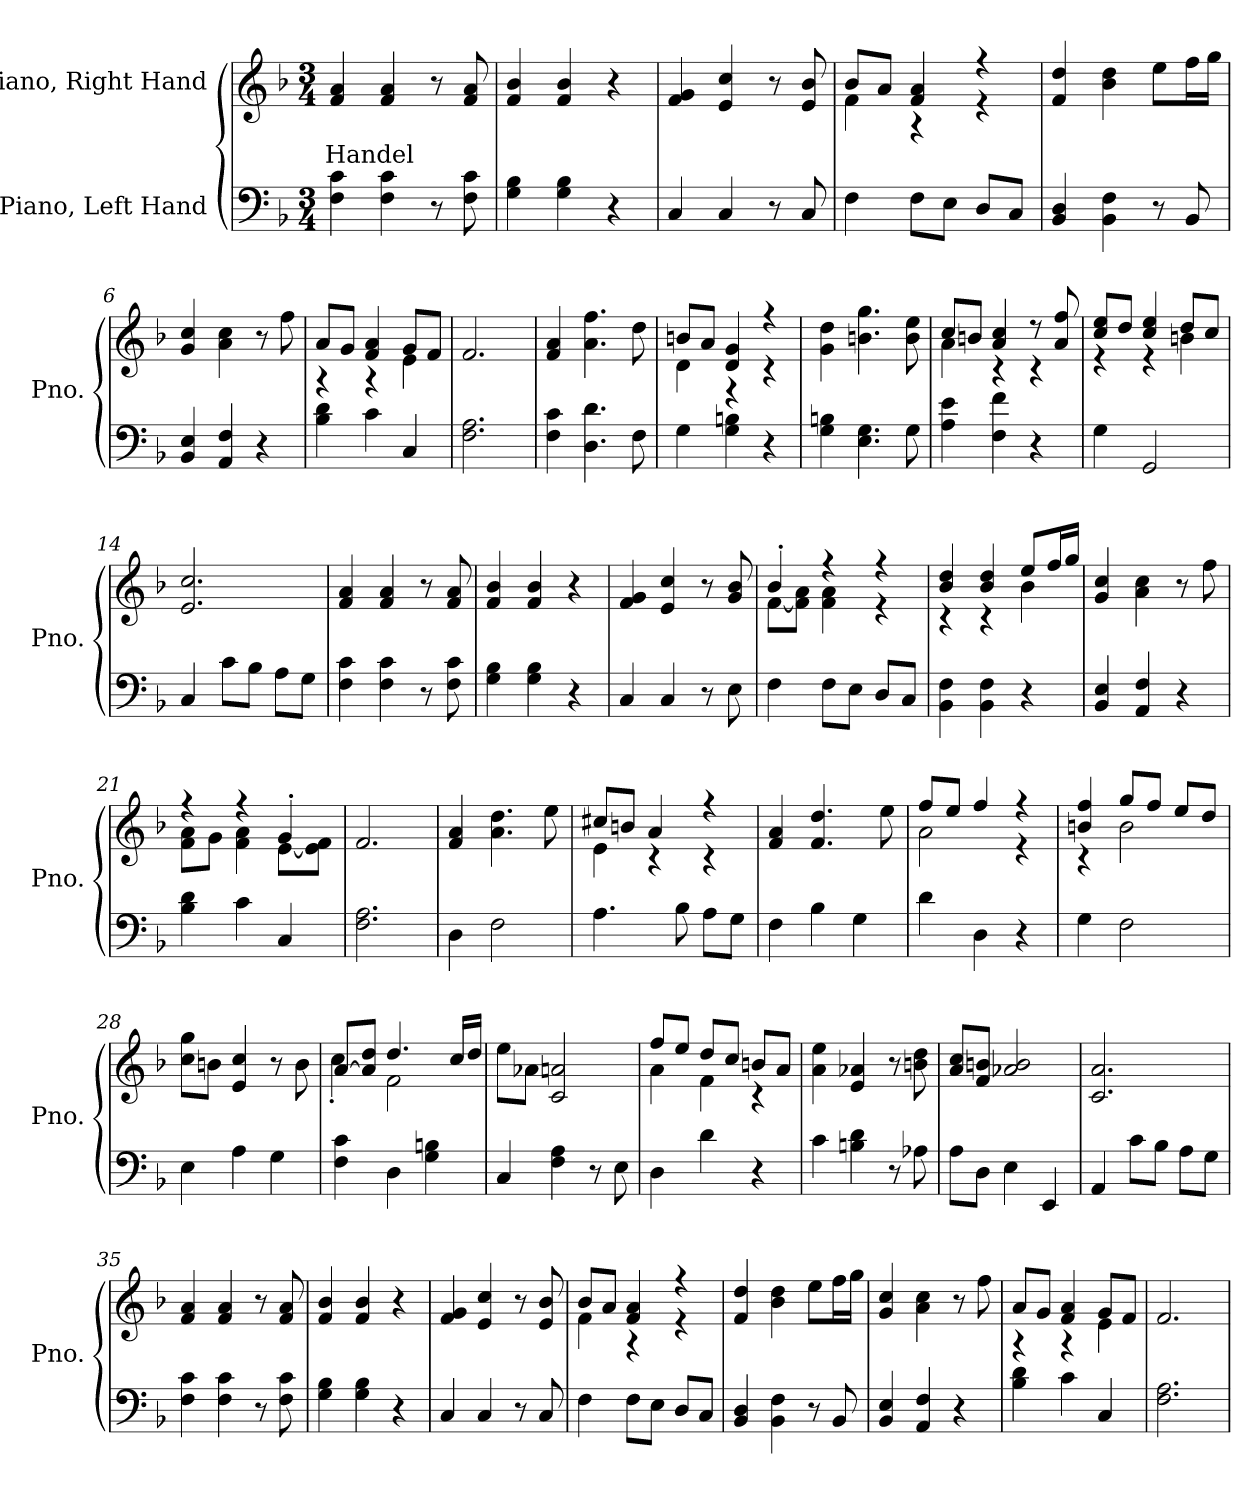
**kern	**kern	**text
*part2	*part1	*part1
*staff2	*staff1	*staff1
*I"Piano, Left Hand	*I"Piano, Right Hand	*
*I'Pno.	*I'Pno.	*
*clefF4	*clefG2	*
*k[b-]	*k[b-]	*
*M3/4	*M3/4	*
*MM100	*MM100	*
=1	=1	=1
!	!	!LO:LY:b
4F\ 4c\	4f/ 4a/	Handel
4F\ 4c\	4f/ 4a/	.
8r	8r	.
8F\ 8c\	8f/ 8a/	.
=2	=2	=2
4G\ 4B-\	4f/ 4b-/	.
4G\ 4B-\	4f/ 4b-/	.
4r	4r	.
=3	=3	=3
4C/	4f/ 4g/	.
4C/	4e/ 4cc/	.
8r	8r	.
8C/	8e/ 8b-/	.
=4	=4	=4
*	*^	*
4F\	8b-/L	4f\	.
.	8a/J	.	.
8F\L	4f/ 4a/	4r	.
8E\J	.	.	.
8D/L	4r	4r	.
8C/J	.	.	.
*	*v	*v	*
=5	=5	=5
4BB-/ 4D/	4f/ 4dd/	.
4BB-\ 4F\	4b-\ 4dd\	.
8r	8ee\L	.
8BB-/	16ff\L	.
.	16gg\JJ	.
=6	=6	=6
4BB-/ 4E/	4g/ 4cc/	.
4AA/ 4F/	4a\ 4cc\	.
4r	8r	.
.	8ff\	.
!!LO:LB:g=z
=7	=7	=7
*	*^	*
4B-\ 4d\	8a/L	4r	.
.	8g/J	.	.
4c\	4f/ 4a/	4r	.
4C/	8g/L	4e\	.
.	8f/J	.	.
*	*v	*v	*
=8	=8	=8
2.F\ 2.A\	2.f/	.
=9	=9	=9
4F\ 4c\	4f/ 4a/	.
4.D\ 4.d\	4.a\ 4.ff\	.
8F\	8dd\	.
=10	=10	=10
*	*^	*
4G\	8bn/L	4d\	.
.	8a/J	.	.
4G\ 4Bn\	4d/ 4g/	4r	.
4r	4r	4r	.
*	*v	*v	*
=11	=11	=11
4G\ 4Bn\	4g\ 4dd\	.
4.E\ 4.G\	4.bn\ 4.gg\	.
8G\	8b\ 8ee\	.
=12	=12	=12
*	*^	*
4A\ 4e\	8cc/L	4a\	.
.	8bn/J	.	.
4F\ 4f\	4a/ 4cc/	4r	.
4r	8r	4r	.
.	8a/ 8ff/	.	.
=13	=13	=13	=13
4G\	8cc/ 8ee/L	4r	.
.	8dd/J	.	.
2GG/	4cc/ 4ee/	4r	.
.	8dd/L	4bn\	.
.	8cc/J	.	.
*	*v	*v	*
=14	=14	=14
4C/	2.e/ 2.cc/	.
8c\L	.	.
8B-\J	.	.
8A\L	.	.
8G\J	.	.
!!LO:LB:g=z
=15	=15	=15
4F\ 4c\	4f/ 4a/	.
4F\ 4c\	4f/ 4a/	.
8r	8r	.
8F\ 8c\	8f/ 8a/	.
=16	=16	=16
4G\ 4B-\	4f/ 4b-/	.
4G\ 4B-\	4f/ 4b-/	.
4r	4r	.
=17	=17	=17
4C/	4f/ 4g/	.
4C/	4e/ 4cc/	.
8r	8r	.
8E\	8g/ 8b-/	.
=18	=18	=18
*	*^	*
4F\	4b-'/	[8f\L	.
.	.	8f\] 8a\J	.
8F\L	4r	4f\ 4a\	.
8E\J	.	.	.
8D/L	4r	4r	.
8C/J	.	.	.
=19	=19	=19	=19
4BB-\ 4F\	4b-/ 4dd/	4r	.
4BB-\ 4F\	4b-/ 4dd/	4r	.
4r	8ee/L	4b-\	.
.	16ff/L	.	.
.	16gg/JJ	.	.
*	*v	*v	*
=20	=20	=20
4BB-/ 4E/	4g/ 4cc/	.
4AA/ 4F/	4a\ 4cc\	.
4r	8r	.
.	8ff\	.
=21	=21	=21
*	*^	*
4B-\ 4d\	4r	8f\ 8a\L	.
.	.	8g\J	.
4c\	4r	4f\ 4a\	.
4C/	4g'/	[8e\L	.
.	.	8e\] 8f\J	.
*	*v	*v	*
!!LO:LB:g=z
=22	=22	=22
2.F\ 2.A\	2.f/	.
=23	=23	=23
4D\	4f/ 4a/	.
2F\	4.a\ 4.dd\	.
.	8ee\	.
=24	=24	=24
*	*^	*
4.A\	8cc#X/L	4e\	.
.	8bn/J	.	.
.	4a/	4r	.
8B-\	.	.	.
8A\L	4r	4r	.
8G\J	.	.	.
*	*v	*v	*
=25	=25	=25
4F\	4f/ 4a/	.
4B-\	4.f/ 4.dd/	.
4G\	.	.
.	8ee\	.
=26	=26	=26
*	*^	*
4d\	8ff/L	2a\	.
.	8ee/J	.	.
4D\	4ff/	.	.
4r	4r	4r	.
=27	=27	=27	=27
4G\	4bn/ 4ff/	4r	.
2F\	8gg/L	2b\	.
.	8ff/J	.	.
.	8ee/L	.	.
.	8dd/J	.	.
*	*v	*v	*
=28	=28	=28
4E\	8cc\ 8gg\L	.
.	8bn\J	.
4A\	4e/ 4cc/	.
4G\	8r	.
.	8b\	.
!!LO:LB:g=z
=29	=29	=29
*	*^	*
4F\ 4c\	[8a/L	4cc'\	.
.	8a/] 8dd/J	.	.
4D\	4.dd/	2f\	.
4G\ 4Bn\	.	.	.
.	16cc/LL	.	.
.	16dd/JJ	.	.
*	*v	*v	*
=30	=30	=30
4C/	8ee\L	.
.	8a-X\J	.
4F\ 4A\	2c/ 2an/	.
8r	.	.
8E\	.	.
=31	=31	=31
*	*^	*
4D\	8ff/L	4a\	.
.	8ee/J	.	.
4d\	8dd/L	4f\	.
.	8cc/J	.	.
4r	8bn/L	4r	.
.	8a/J	.	.
*	*v	*v	*
=32	=32	=32
4c\	4a\ 4ee\	.
4Bn\ 4d\	4e/ 4a-X/	.
8r	8r	.
8A-X\	8bn\ 8dd\	.
=33	=33	=33
8A\L	8a/ 8cc/L	.
8D\J	8f/ 8bn/J	.
4E\	2a-X/ 2b/	.
4EE/	.	.
=34	=34	=34
4AA/	2.c/ 2.a/	.
8c\L	.	.
8B-\J	.	.
8A\L	.	.
8G\J	.	.
!!LO:LB:g=z
=35	=35	=35
4F\ 4c\	4f/ 4a/	.
4F\ 4c\	4f/ 4a/	.
8r	8r	.
8F\ 8c\	8f/ 8a/	.
=36	=36	=36
4G\ 4B-\	4f/ 4b-/	.
4G\ 4B-\	4f/ 4b-/	.
4r	4r	.
=37	=37	=37
4C/	4f/ 4g/	.
4C/	4e/ 4cc/	.
8r	8r	.
8C/	8e/ 8b-/	.
=38	=38	=38
*	*^	*
4F\	8b-/L	4f\	.
.	8a/J	.	.
8F\L	4f/ 4a/	4r	.
8E\J	.	.	.
8D/L	4r	4r	.
8C/J	.	.	.
*	*v	*v	*
=39	=39	=39
4BB-/ 4D/	4f/ 4dd/	.
4BB-\ 4F\	4b-\ 4dd\	.
8r	8ee\L	.
8BB-/	16ff\L	.
.	16gg\JJ	.
=40	=40	=40
4BB-/ 4E/	4g/ 4cc/	.
4AA/ 4F/	4a\ 4cc\	.
4r	8r	.
.	8ff\	.
=41	=41	=41
*	*^	*
4B-\ 4d\	8a/L	4r	.
.	8g/J	.	.
4c\	4f/ 4a/	4r	.
4C/	8g/L	4e\	.
.	8f/J	.	.
*	*v	*v	*
=42	=42	=42
2.F\ 2.A\	2.f/	.
=	=	=
*-	*-	*-
